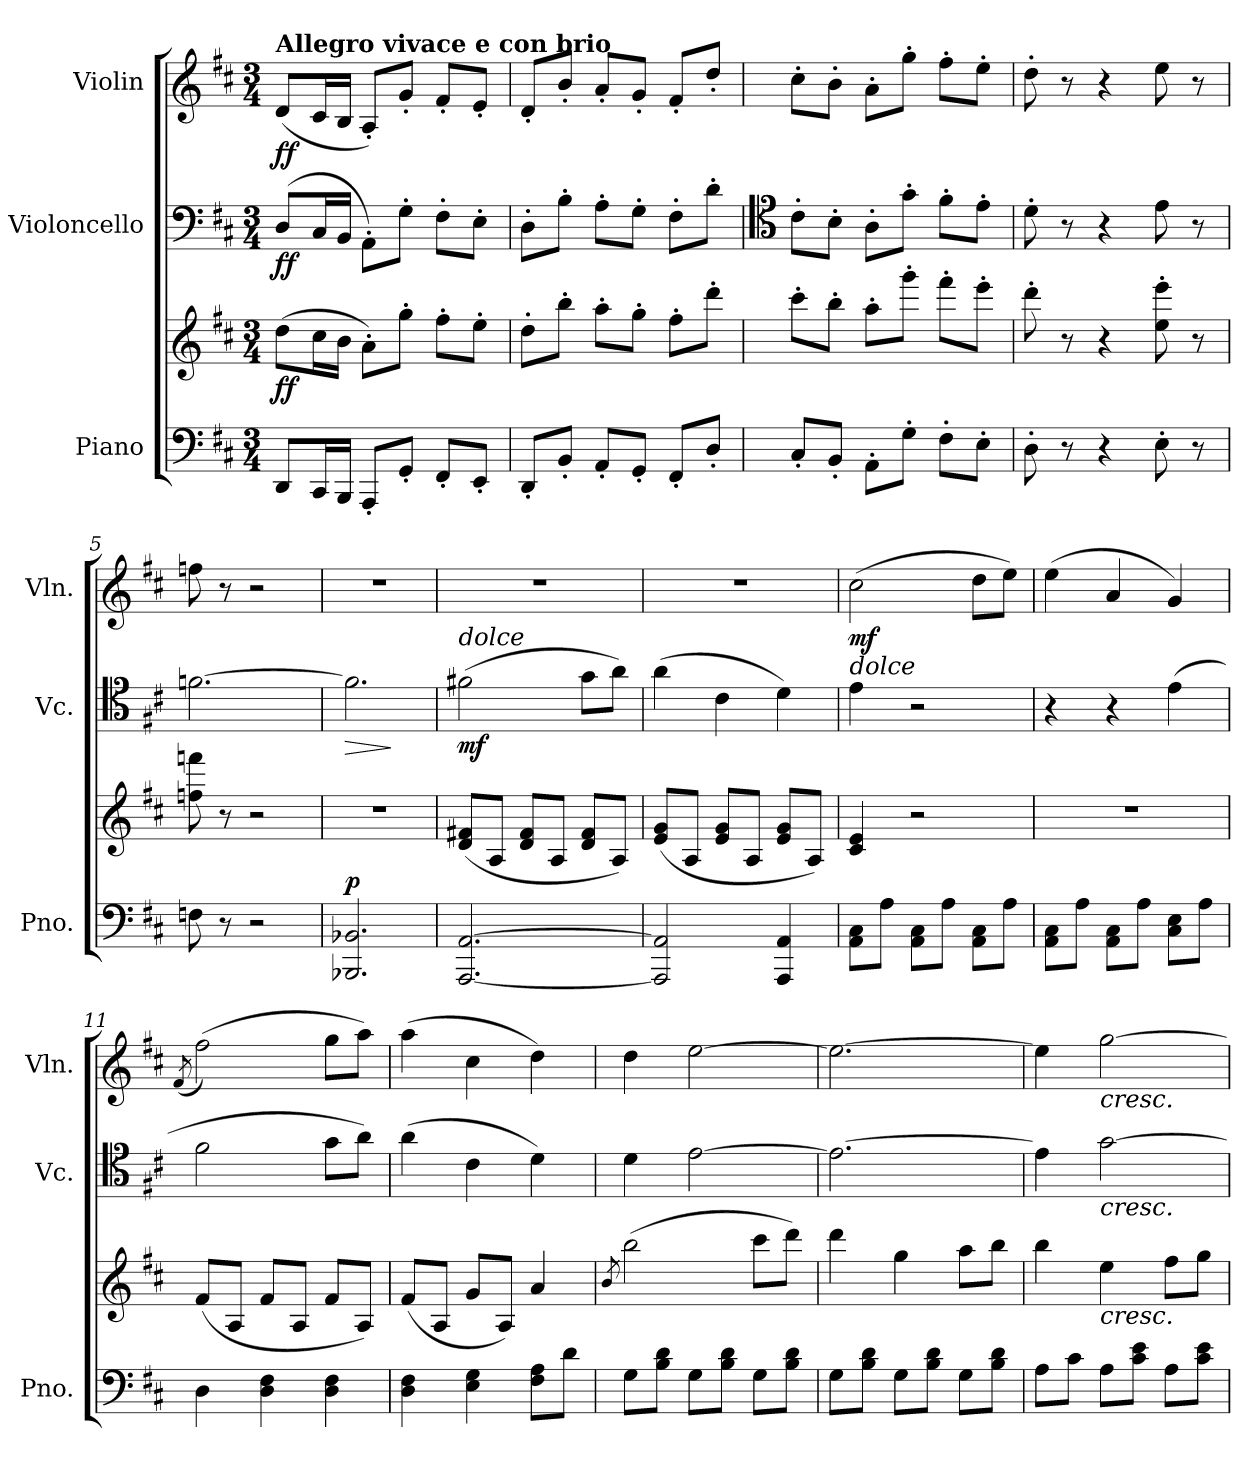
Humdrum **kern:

**kern	**kern	**dynam	**kern	**dynam	**kern	**dynam
*part3	*part3	*part3	*part2	*part2	*part1	*part1
*staff4	*staff3	*staff3/4	*staff2	*staff2	*staff1	*staff1
*I"Piano	*	*	*I"Violoncello	*	*I"Violin	*
*I'Pno.	*	*	*I'Vc.	*	*I'Vln.	*
*clefF4	*clefG2	*	*clefF4	*	*clefG2	*
*k[f#c#]	*k[f#c#]	*	*k[f#c#]	*	*k[f#c#]	*
*M3/4	*M3/4	*	*M3/4	*	*M3/4	*
*MM130	*MM130	*	*MM130	*	*MM130	*
=1	=1	=1	=1	=1	=1	=1
!	!	!	!	!	!LO:TX:a:B:t=Allegro vivace e con brio	!
!	!	!LO:DY:b	!	!LO:DY:b	!	!LO:DY:b
8DD/L	(>8dd\L	ff	(>8D/L	ff	(<8d/L	ff
16CC#/L	16cc#\L	.	16C#/L	.	16c#/L	.
16BBB/JJ	16b\JJ	.	16BB/JJ	.	16B/JJ	.
8AAA'/L	8a'\L)	.	8AA'\L)	.	8A'/L)	.
8GG'/J	8gg'\J	.	8G'\J	.	8g'/J	.
8FF#'/L	8ff#'\L	.	8F#'\L	.	8f#'/L	.
8EE'/J	8ee'\J	.	8E'\J	.	8e'/J	.
=2	=2	=2	=2	=2	=2	=2
8DD'/L	8dd'\L	.	8D'\L	.	8d'/L	.
8BB'/J	8bb'\J	.	8B'\J	.	8b'/J	.
8AA'/L	8aa'\L	.	8A'\L	.	8a'/L	.
8GG'/J	8gg'\J	.	8G'\J	.	8g'/J	.
8FF#'/L	8ff#'\L	.	8F#'\L	.	8f#'/L	.
8D'/J	8ddd'\J	.	8d'\J	.	8dd'/J	.
=3	=3	=3	=3	=3	=3	=3
*	*	*	*clefC4	*	*	*
8C#'/L	8ccc#'\L	.	8c#'\L	.	8cc#'\L	.
8BB'/J	8bb'\J	.	8B'\J	.	8b'\J	.
8AA'\L	8aa'\L	.	8A'\L	.	8a'\L	.
8G'\J	8ggg'\J	.	8g'\J	.	8gg'\J	.
8F#'\L	8fff#'\L	.	8f#'\L	.	8ff#'\L	.
8E'\J	8eee'\J	.	8e'\J	.	8ee'\J	.
=4	=4	=4	=4	=4	=4	=4
8D'\	8ddd'\	.	8d'\	.	8dd'\	.
8r	8r	.	8r	.	8r	.
4r	4r	.	4r	.	4r	.
8E'\	8ee\' 8eee\'	.	8e\	.	8ee\	.
8r	8r	.	8r	.	8r	.
=5	=5	=5	=5	=5	=5	=5
8Fn\	8ffn\ 8fffn\	.	[2.fn\	.	8ffn\	.
8r	8r	.	.	.	8r	.
2r	2r	.	.	.	2r	.
=6	=6	=6	=6	=6	=6	=6
!	!	!LO:DY:a=2	!	!LO:HP:b	!	!
2.BBB-X/ 2.BB-X/	2.r	p	2.f\]	>	2.r	.
.	.	.	.	]	.	.
=7	=7	=7	=7	=7	=7	=7
!	!	!	!LO:TX:a:i:t=dolce	!	!	!
!	!	!	!	!LO:DY:b	!	!
[2.AAA/ [2.AA/	(<8d/ 8f#X/L	.	(>2f#X\	mf	2.r	.
.	8A/J	.	.	.	.	.
.	8d/ 8f#/L	.	.	.	.	.
.	8A/J	.	.	.	.	.
.	8d/ 8f#/L	.	8g\L	.	.	.
.	8A/J)	.	8a\J)	.	.	.
!!LO:LB:g=z
=8	=8	=8	=8	=8	=8	=8
2AAA/] 2AA/]	(<8e/ 8g/L	.	(>4a\	.	2.r	.
.	8A/J	.	.	.	.	.
.	8e/ 8g/L	.	4c#\	.	.	.
.	8A/J	.	.	.	.	.
4AAA/ 4AA/	8e/ 8g/L	.	4d\)	.	.	.
.	8A/J)	.	.	.	.	.
=9	=9	=9	=9	=9	=9	=9
!	!	!	!	!	!LO:TX:b:i:t=dolce	!
!	!	!	!	!	!	!LO:DY:b
8AA\ 8C#\L	4c#/ 4e/	.	4e\	.	(>2cc#\	mf
8A\J	.	.	.	.	.	.
8AA\ 8C#\L	2r	.	2r	.	.	.
8A\J	.	.	.	.	.	.
8AA\ 8C#\L	.	.	.	.	8dd\L	.
8A\J	.	.	.	.	8ee\J)	.
=10	=10	=10	=10	=10	=10	=10
8AA\ 8C#\L	2.r	.	4r	.	(>4ee\	.
8A\J	.	.	.	.	.	.
8AA\ 8C#\L	.	.	4r	.	4a/	.
8A\J	.	.	.	.	.	.
8C#\ 8E\L	.	.	(>4e\	.	4g/)	.
8A\J	.	.	.	.	.	.
=11	=11	=11	=11	=11	=11	=11
.	.	.	.	.	(>8qf#/	.
4D\	(<8f#/L	.	2f#\	.	(>2ff#\)	.
.	8A/J	.	.	.	.	.
4D\ 4F#\	8f#/L	.	.	.	.	.
.	8A/J	.	.	.	.	.
4D\ 4F#\	8f#/L	.	8g\L	.	8gg\L	.
.	8A/J)	.	8a\J)	.	8aa\J)	.
=12	=12	=12	=12	=12	=12	=12
4D\ 4F#\	(<8f#/L	.	(>4a\	.	(>4aa\	.
.	8A/J	.	.	.	.	.
4E\ 4G\	8g/L	.	4c#\	.	4cc#\	.
.	8A/J)	.	.	.	.	.
8F#\ 8A\L	4a/	.	4d\)	.	4dd\)	.
8d\J	.	.	.	.	.	.
=13	=13	=13	=13	=13	=13	=13
.	8qb/	.	.	.	.	.
8G\L	(>2bb\	.	4d\	.	4dd\	.
8B\ 8d\J	.	.	.	.	.	.
8G\L	.	.	[2e\	.	[2ee\	.
8B\ 8d\J	.	.	.	.	.	.
8G\L	8ccc#\L	.	.	.	.	.
8B\ 8d\J	8ddd\J)	.	.	.	.	.
=14	=14	=14	=14	=14	=14	=14
8G\L	4ddd\	.	2.e\_	.	2.ee\_	.
8B\ 8d\J	.	.	.	.	.	.
8G\L	4gg\	.	.	.	.	.
8B\ 8d\J	.	.	.	.	.	.
8G\L	8aa\L	.	.	.	.	.
8B\ 8d\J	8bb\J	.	.	.	.	.
!!LO:PB:g=z
=15	=15	=15	=15	=15	=15	=15
8A\L	4bb\	.	4e\]	.	4ee\]	.
8c#\J	.	.	.	.	.	.
!	!	!	!	!	!LO:TX:b:i:t=cresc.	!
!	!	!	!LO:TX:b:i:t=cresc.	!	!	!
!	!LO:TX:b:i:t=cresc.	!	!	!	!	!
8A\L	4ee\	.	[2g\	.	[2gg\	.
8c#\ 8e\J	.	.	.	.	.	.
8A\L	8ff#\L	.	.	.	.	.
8c#\ 8e\J	8gg\J	.	.	.	.	.
=	=	=	=	=	=	=
*-	*-	*-	*-	*-	*-	*-
